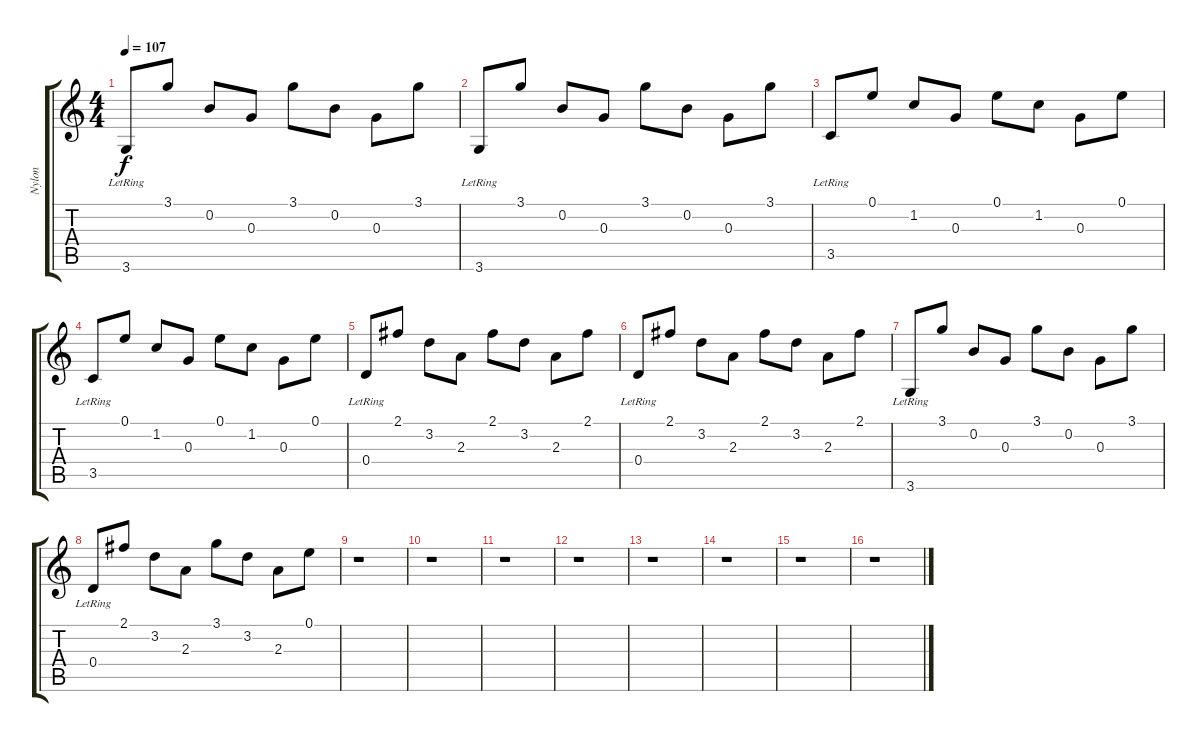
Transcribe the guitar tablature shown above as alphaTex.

\track ("Nylon" "Nylon") {instrument acousticguitarnylon}
\staff {score tabs}
\tuning (E4 B3 G3 D3 A2 E2) {hide}
\ts (4 4)
\tempo 107
\clef g2
\ks c
3.6{lr}.8{dy f} 3.1.8 0.2.8 0.3.8 3.1.8 0.2.8 0.3.8 3.1.8 |
3.6{lr}.8 3.1.8 0.2.8 0.3.8 3.1.8 0.2.8 0.3.8 3.1.8 |
3.5{lr}.8 0.1.8 1.2.8 0.3.8 0.1.8 1.2.8 0.3.8 0.1.8 |
3.5{lr}.8 0.1.8 1.2.8 0.3.8 0.1.8 1.2.8 0.3.8 0.1.8 |
0.4{lr}.8 2.1.8 3.2.8 2.3.8 2.1.8 3.2.8 2.3.8 2.1.8 |
0.4{lr}.8 2.1.8 3.2.8 2.3.8 2.1.8 3.2.8 2.3.8 2.1.8 |
3.6{lr}.8 3.1.8 0.2.8 0.3.8 3.1.8 0.2.8 0.3.8 3.1.8 |
0.4{lr}.8 2.1.8 3.2.8 2.3.8 3.1.8 3.2.8 2.3.8 0.1.8 |
r.1 |
r.1 |
r.1 |
r.1 |
r.1 |
r.1 |
r.1 |
r.1
